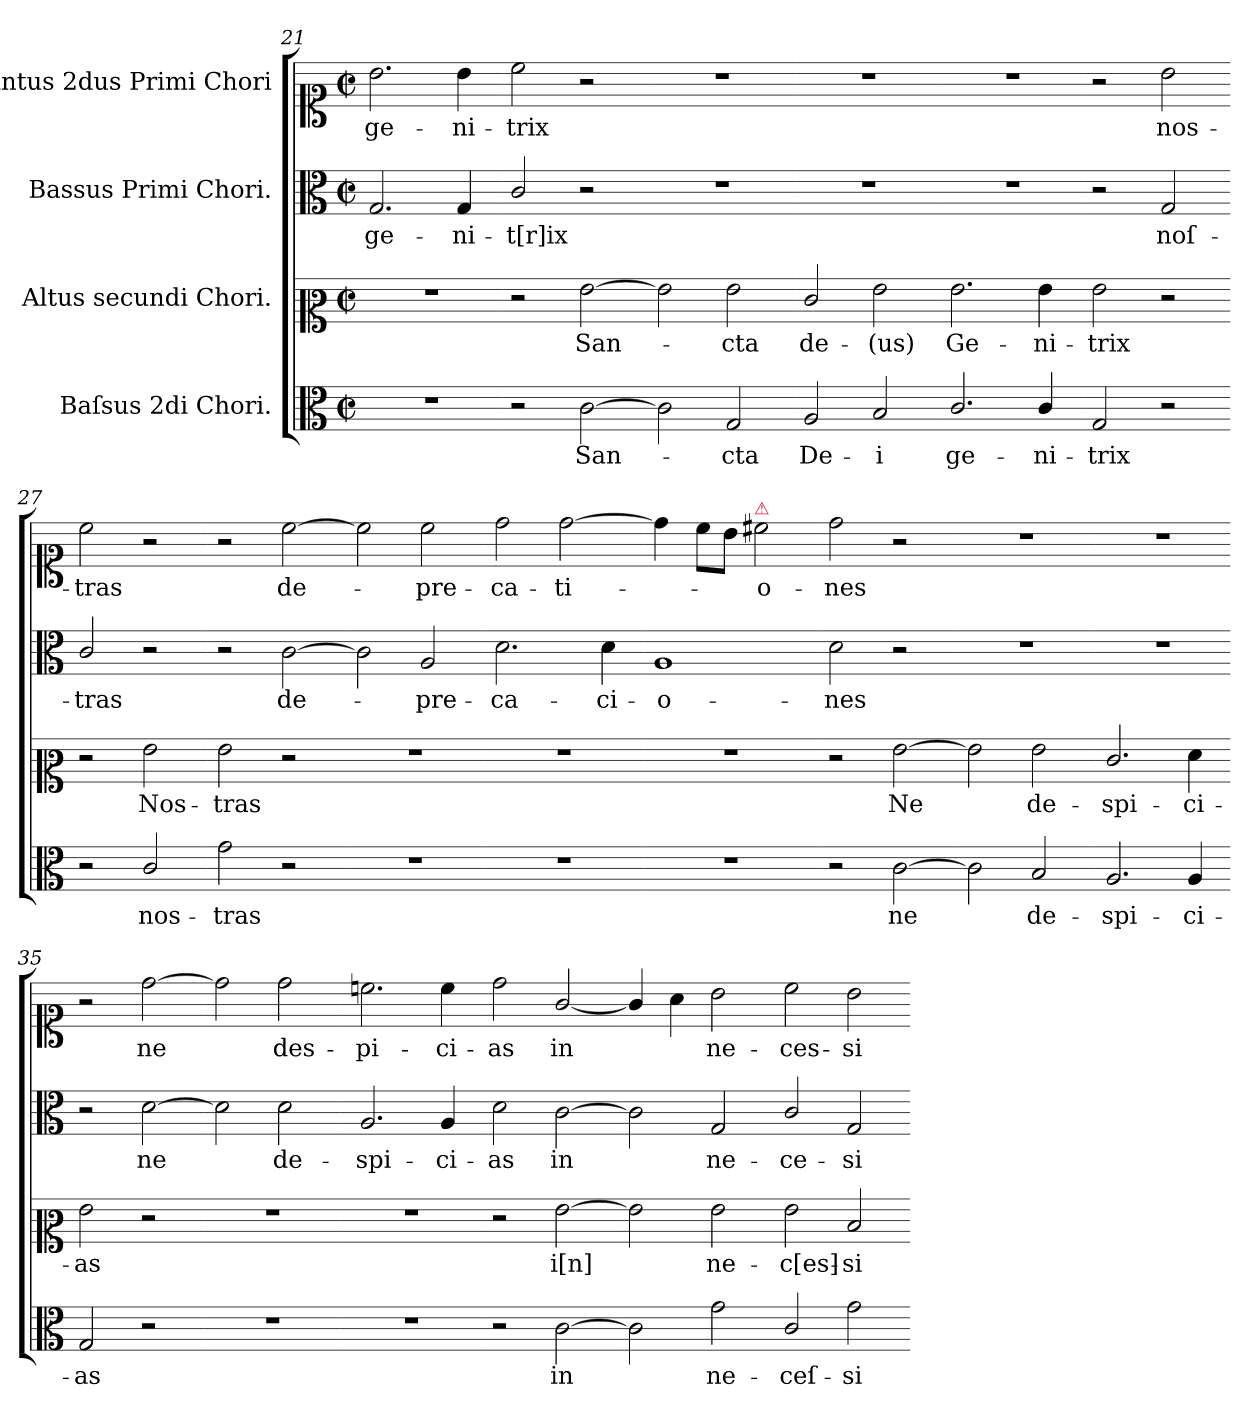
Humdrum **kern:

**kern	**text	**kern	**text	**kern	**text	**kern	**text
*part4	*part4	*part3	*part3	*part2	*part2	*part1	*part1
*staff4	*staff4	*staff3	*staff3	*staff2	*staff2	*staff1	*staff1
*I"Baſsus 2di Chori.	*	*I"Altus secundi Chori.	*	*I"Bassus Primi Chori.	*	*I"Cantus 2dus Primi Chori	*
*clefC3	*	*clefC2	*	*clefC3	*	*clefC1	*
*k[]	*	*k[]	*	*k[]	*	*k[]	*
*C:	*	*C:	*	*C:	*	*C:	*
*M2/2	*	*M2/2	*	*M2/2	*	*M2/2	*
*met(c|)	*	*met(c|)	*	*met(c|)	*	*met(c|)	*
=21	=21	=21	=21	=21	=21	=21	=21
1r	.	1r	.	2.G/	ge-	2.b\	ge-
.	.	.	.	4G/	-ni-	4b\	-ni-
=22-	=22-	=22-	=22-	=22-	=22-	=22-	=22-
2r	.	2r	.	2c/	-t[r]ix	2cc\	-trix
[2c\	San-	[2g\	San-	2r	.	2r	.
=23-	=23-	=23-	=23-	=23-	=23-	=23-	=23-
2c\]	.	2g\]	.	1r	.	1r	.
2G/	-cta	2g\	-cta	.	.	.	.
=24-	=24-	=24-	=24-	=24-	=24-	=24-	=24-
2A/	De-	2e/	de-	1r	.	1r	.
2B/	-i	2g\	-(us)	.	.	.	.
=25-	=25-	=25-	=25-	=25-	=25-	=25-	=25-
2.c/	ge-	2.g\	Ge-	1r	.	1r	.
4c/	-ni-	4g\	-ni-	.	.	.	.
=26-	=26-	=26-	=26-	=26-	=26-	=26-	=26-
2G/	-trix	2g\	-trix	2r	.	2r	.
2r	.	2r	.	2G/	noſ-	2b\	nos-
=27-	=27-	=27-	=27-	=27-	=27-	=27-	=27-
2r	.	2r	.	2c/	-tras	2cc\	-tras
2c/	nos-	2g\	Nos-	2r	.	2r	.
=28-	=28-	=28-	=28-	=28-	=28-	=28-	=28-
2g\	-tras	2g\	-tras	2r	.	2r	.
2r	.	2r	.	[2c\	de-	[2cc\	de-
=29-	=29-	=29-	=29-	=29-	=29-	=29-	=29-
1r	.	1r	.	2c\]	.	2cc\]	.
.	.	.	.	2A/	-pre-	2cc\	-pre-
=30-	=30-	=30-	=30-	=30-	=30-	=30-	=30-
1r	.	1r	.	2.d\	-ca-	2dd\	-ca-
.	.	.	.	.	.	[2dd\	-ti-
.	.	.	.	4d\	-ci-	.	.
=31-	=31-	=31-	=31-	=31-	=31-	=31-	=31-
1r	.	1r	.	1A/	-o-	4dd\]	.
.	.	.	.	.	.	8cc\L	.
.	.	.	.	.	.	8b\J	.
!	!	!	!	!	!	!LO:TX:a:color=crimson:t=⚠	!
.	.	.	.	.	.	2cc#X\	-o-
=32-	=32-	=32-	=32-	=32-	=32-	=32-	=32-
2r	.	2r	.	2d\	-nes	2dd\	-nes
[2c\	ne	[2g\	Ne	2r	.	2r	.
=33-	=33-	=33-	=33-	=33-	=33-	=33-	=33-
2c\]	.	2g\]	.	1r	.	1r	.
2B/	de-	2g\	de-	.	.	.	.
=34-	=34-	=34-	=34-	=34-	=34-	=34-	=34-
2.A/	-spi-	2.e/	-spi-	1r	.	1r	.
4A/	-ci-	4f\	-ci-	.	.	.	.
=35-	=35-	=35-	=35-	=35-	=35-	=35-	=35-
2G/	-as	2g\	-as	2r	.	2r	.
2r	.	2r	.	[2d\	ne	[2dd\	ne
=36-	=36-	=36-	=36-	=36-	=36-	=36-	=36-
1r	.	1r	.	2d\]	.	2dd\]	.
.	.	.	.	2d\	de-	2dd\	des-
=37-	=37-	=37-	=37-	=37-	=37-	=37-	=37-
1r	.	1r	.	2.A/	-spi-	2.ccn\	-pi-
.	.	.	.	4A/	-ci-	4cc\	-ci-
=38-	=38-	=38-	=38-	=38-	=38-	=38-	=38-
2r	.	2r	.	2d\	-as	2dd\	-as
[2c\	in	[2g\	i[n]	[2c\	in	[2g/	in
=39-	=39-	=39-	=39-	=39-	=39-	=39-	=39-
2c\]	.	2g\]	.	2c\]	.	4g/]	.
.	.	.	.	.	.	4a\	.
2g\	ne-	2g\	ne-	2G/	ne-	2b\	ne-
=40-	=40-	=40-	=40-	=40-	=40-	=40-	=40-
2c/	-ceſ-	2g\	-c[es]-	2c/	-ce-	2cc\	-ces-
2g\	-si-	2d/	-si-	2G/	-si-	2b\	-si-
=-	=-	=-	=-	=-	=-	=-	=-
*-	*-	*-	*-	*-	*-	*-	*-
